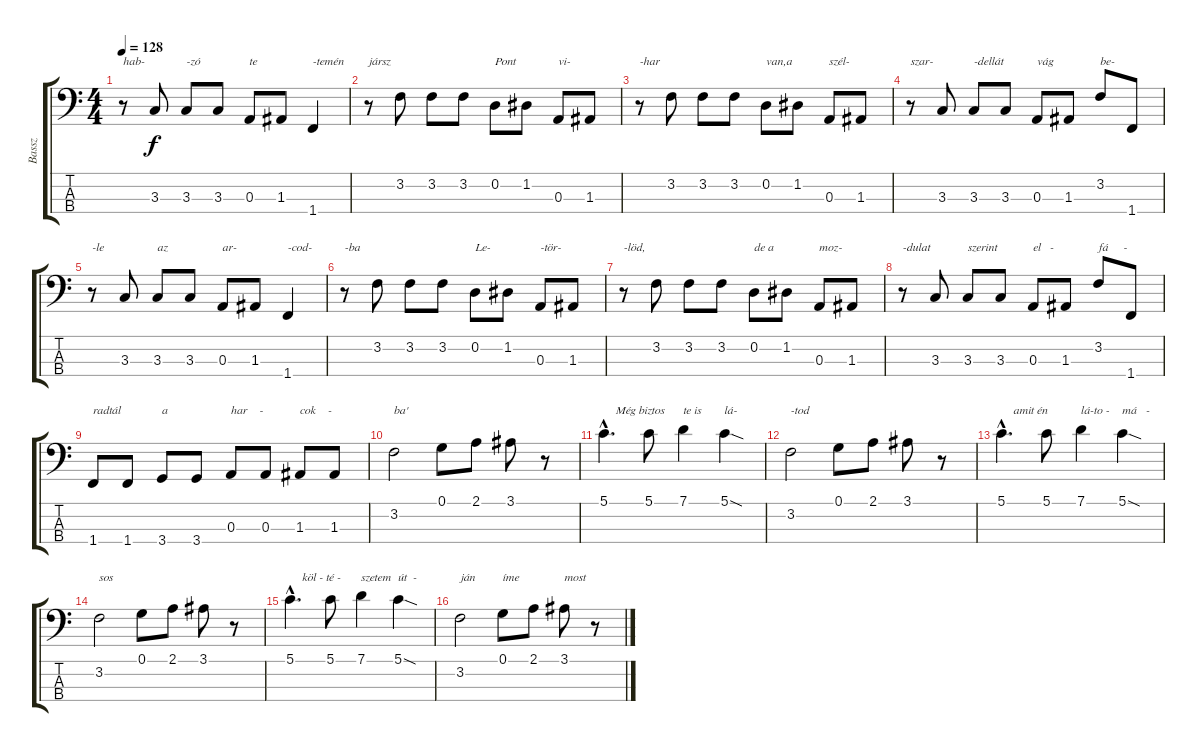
\track ("Bassz" "Bassz") {instrument electricbassfinger}
\staff {score tabs}
\tuning (G2 D2 A1 E1) {hide}
\ts (4 4)
\tempo 128
\clef f4
\ks c
r.8{txt "hab-" dy f} 3.3.8 3.3.8{txt "-zó"} 3.3.8 0.3.8{txt "te"} 1.3.8 1.4.4{txt "-temén"} |
r.8{txt "jársz"} 3.2.8 3.2.8 3.2.8 0.2.8{txt "Pont"} 1.2.8 0.3.8{txt "vi-"} 1.3.8 |
r.8{txt "-har"} 3.2.8 3.2.8 3.2.8 0.2.8{txt "van,a"} 1.2.8 0.3.8{txt "szél-"} 1.3.8 |
r.8{txt "szar-"} 3.3.8 3.3.8{txt "-dellát"} 3.3.8 0.3.8{txt "vág"} 1.3.8 3.2.8{txt "be-"} 1.4.8 |
r.8{txt "-le"} 3.3.8 3.3.8{txt "az"} 3.3.8 0.3.8{txt "ar-"} 1.3.8 1.4.4{txt "-cod-"} |
r.8{txt "-ba"} 3.2.8 3.2.8 3.2.8 0.2.8{txt "Le-"} 1.2.8 0.3.8{txt "-tör-"} 1.3.8 |
r.8{txt "-löd,"} 3.2.8 3.2.8 3.2.8 0.2.8{txt "de a"} 1.2.8 0.3.8{txt "moz-"} 1.3.8 |
r.8{txt "-dulat"} 3.3.8 3.3.8{txt "szerint"} 3.3.8 0.3.8{txt "el   -"} 1.3.8 3.2.8{txt "fá     -"} 1.4.8 |
1.4.8{txt "radtál"} 1.4.8 3.4.8{txt "a"} 3.4.8 0.3.8{txt "har    -"} 0.3.8 1.3.8{txt "cok    -"} 1.3.8 |
3.2.2{txt "ba'"} 0.1.8 2.1.8 3.1.8 r.8 |
5.1{hac}.4{d txt "    Még biztos"} 5.1.8 7.1.4{txt "te is"} 5.1{sod}.4{txt "lá-"} |
3.2.2{txt "-tod"} 0.1.8 2.1.8 3.1.8 r.8 |
5.1{hac}.4{d txt "    amit én"} 5.1.8 7.1.4{txt "lá-to -"} 5.1{sod}.4{txt "má   -"} |
3.2.2{txt "sos"} 0.1.8 2.1.8 3.1.8 r.8 |
5.1{hac}.4{d txt "    köl - té -"} 5.1.8 7.1.4{txt "szetem"} 5.1{sod}.4{txt "út  -"} |
3.2.2{txt "ján"} 0.1.8{txt "íme"} 2.1.8 3.1.8{txt "most"} r.8
